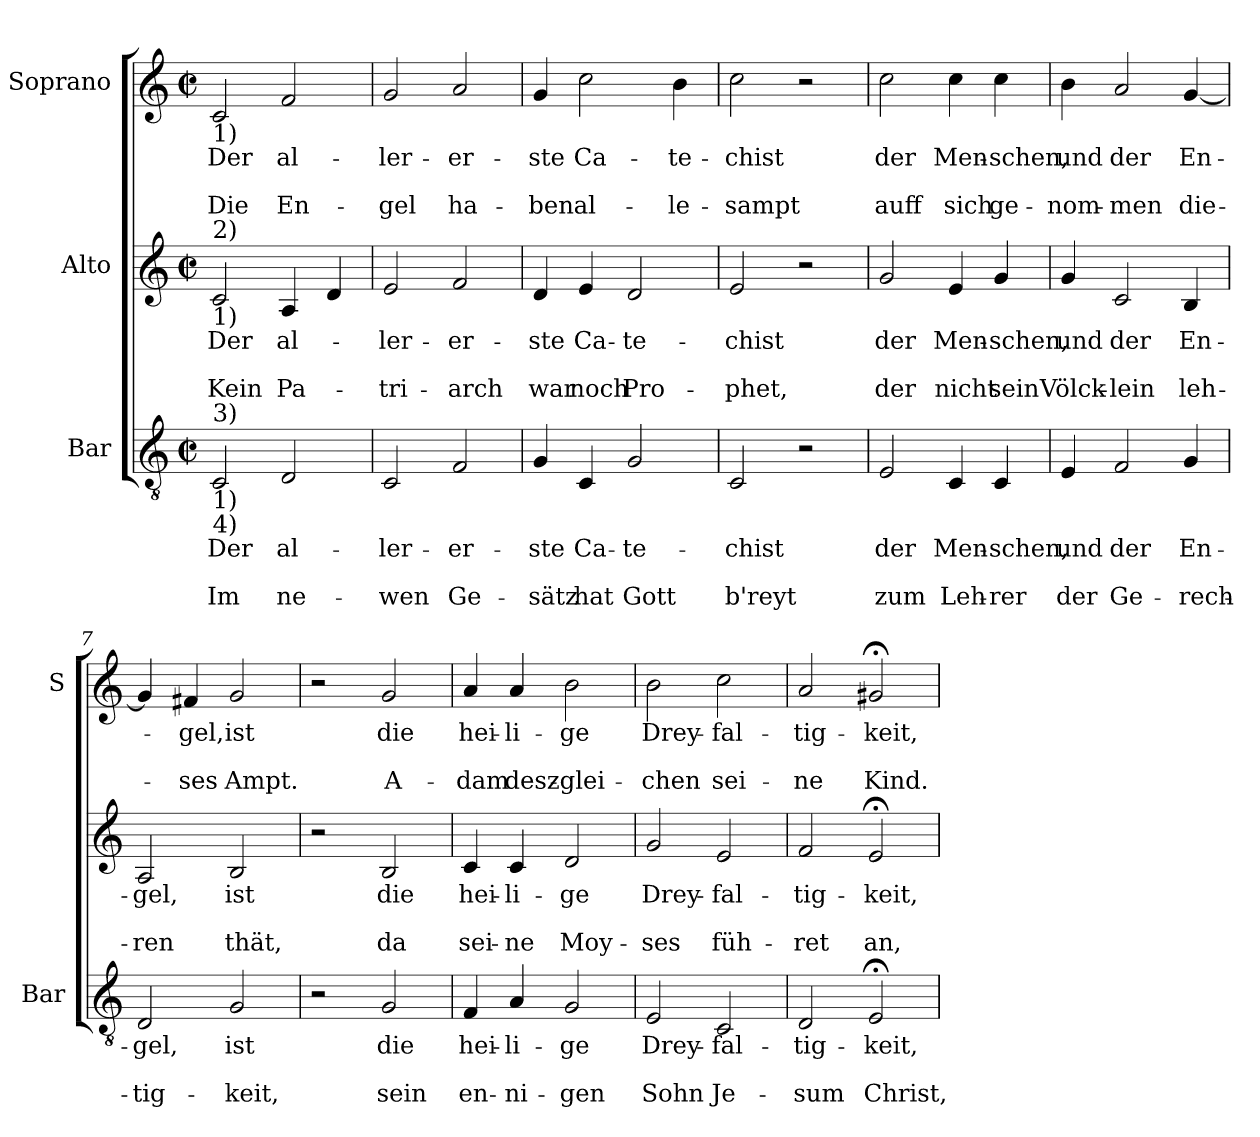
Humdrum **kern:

**kern	**text	**text	**text	**kern	**text	**text	**text	**kern	**text	**text	**text
*part3	*part3	*part3	*part3	*part2	*part2	*part2	*part2	*part1	*part1	*part1	*part1
*staff3	*staff3	*staff3	*staff3	*staff2	*staff2	*staff2	*staff2	*staff1	*staff1	*staff1	*staff1
*I"Bar	*	*	*	*I"Alto	*	*	*	*I"Soprano	*	*	*
*I'Bar	*	*	*	*	*	*	*	*I'S	*	*	*
*clefGv2	*	*	*	*clefG2	*	*	*	*clefG2	*	*	*
*k[]	*	*	*	*k[]	*	*	*	*k[]	*	*	*
*C:	*	*	*	*C:	*	*	*	*C:	*	*	*
*M2/2	*	*	*	*M2/2	*	*	*	*M2/2	*	*	*
*met(c|)	*	*	*	*met(c|)	*	*	*	*met(c|)	*	*	*
=1	=1	=1	=1	=1	=1	=1	=1	=1	=1	=1	=1
!	!	!	!	!	!	!	!	!LO:TX:b:t=1)	!	!	!
!	!	!	!	!LO:TX:a:t=2)	!	!	!	!	!	!	!
!	!	!	!	!LO:TX:b:t=1)	!	!	!	!	!	!	!
!LO:TX:a:t=3)	!	!	!	!	!	!	!	!	!	!	!
!LO:TX:b:t=1)	!	!	!	!	!	!	!	!	!	!	!
!LO:TX:b:t=4)	!	!	!	!	!	!	!	!	!	!	!
!	!LO:LY:b	!	!LO:LY:b	!	!LO:LY:b	!	!LO:LY:b	!	!LO:LY:b	!	!LO:LY:b
2C/	Der	.	Im	2c/	Der	.	Kein	2c/	Der	.	Die
!	!LO:LY:b	!	!LO:LY:b	!	!LO:LY:b	!	!LO:LY:b	!	!LO:LY:b	!	!LO:LY:b
2D/	al-	.	ne-	4A/	al-	.	Pa-	2f/	al-	.	En-
.	.	.	.	4d/	.	.	.	.	.	.	.
=2	=2	=2	=2	=2	=2	=2	=2	=2	=2	=2	=2
!	!LO:LY:b	!	!LO:LY:b	!	!LO:LY:b	!	!LO:LY:b	!	!LO:LY:b	!	!LO:LY:b
2C/	-ler-	.	-wen	2e/	-ler-	.	-tri-	2g/	-ler-	.	-gel
!	!LO:LY:b	!	!LO:LY:b	!	!LO:LY:b	!	!LO:LY:b	!	!LO:LY:b	!	!LO:LY:b
2F/	-er-	.	Ge-	2f/	-er-	.	-arch	2a/	-er-	.	ha-
=3	=3	=3	=3	=3	=3	=3	=3	=3	=3	=3	=3
!	!LO:LY:b	!	!LO:LY:b	!	!LO:LY:b	!	!LO:LY:b	!	!LO:LY:b	!	!LO:LY:b
4G/	-ste	.	-sätz	4d/	-ste	.	war	4g/	-ste	.	-ben
!	!LO:LY:b	!	!LO:LY:b	!	!LO:LY:b	!	!LO:LY:b	!	!LO:LY:b	!	!LO:LY:b
4C/	Ca-	.	hat	4e/	Ca-	.	noch	2cc\	Ca-	.	al-
!	!LO:LY:b	!	!LO:LY:b	!	!LO:LY:b	!	!LO:LY:b	!	!	!	!
2G/	-te-	.	Gott	2d/	-te-	.	Pro-	.	.	.	.
!	!	!	!	!	!	!	!	!	!LO:LY:b	!	!LO:LY:b
.	.	.	.	.	.	.	.	4b\	-te-	.	-le-
=4	=4	=4	=4	=4	=4	=4	=4	=4	=4	=4	=4
!	!LO:LY:b	!	!LO:LY:b	!	!LO:LY:b	!	!LO:LY:b	!	!LO:LY:b	!	!LO:LY:b
2C/	-chist	.	b'reyt	2e/	-chist	.	-phet,	2cc\	-chist	.	-sampt
2r	.	.	.	2r	.	.	.	2r	.	.	.
=5	=5	=5	=5	=5	=5	=5	=5	=5	=5	=5	=5
!	!LO:LY:b	!	!LO:LY:b	!	!LO:LY:b	!	!LO:LY:b	!	!LO:LY:b	!	!LO:LY:b
2E/	der	.	zum	2g/	der	.	der	2cc\	der	.	auff
!	!LO:LY:b	!	!LO:LY:b	!	!LO:LY:b	!	!LO:LY:b	!	!LO:LY:b	!	!LO:LY:b
4C/	Men-	.	Leh-	4e/	Men-	.	nicht	4cc\	Men-	.	sich
!	!LO:LY:b	!	!LO:LY:b	!	!LO:LY:b	!	!LO:LY:b	!	!LO:LY:b	!	!LO:LY:b
4C/	-schen,	.	-rer	4g/	-schen,	.	sein	4cc\	-schen,	.	ge-
!!LO:LB:g=z
=6	=6	=6	=6	=6	=6	=6	=6	=6	=6	=6	=6
!	!LO:LY:b	!	!LO:LY:b	!	!LO:LY:b	!	!LO:LY:b	!	!LO:LY:b	!	!LO:LY:b
4E/	und	.	der	4g/	und	.	Völck-	4b\	und	.	-nom-
!	!LO:LY:b	!	!LO:LY:b	!	!LO:LY:b	!	!LO:LY:b	!	!LO:LY:b	!	!LO:LY:b
2F/	der	.	Ge-	2c/	der	.	-lein	2a/	der	.	-men
!	!LO:LY:b	!	!LO:LY:b	!	!LO:LY:b	!	!LO:LY:b	!	!LO:LY:b	!	!LO:LY:b
4G/	En-	.	-rech-	4B/	En-	.	leh-	[4g/	En-	.	die-
=7	=7	=7	=7	=7	=7	=7	=7	=7	=7	=7	=7
!	!LO:LY:b	!	!LO:LY:b	!	!LO:LY:b	!	!LO:LY:b	!	!	!	!
2D/	-gel,	.	-tig-	2A/	-gel,	.	-ren	4g/]	.	.	.
!	!	!	!	!	!	!	!	!	!LO:LY:b	!	!LO:LY:b
.	.	.	.	.	.	.	.	4f#X/	-gel,	.	-ses
!	!LO:LY:b	!	!LO:LY:b	!	!LO:LY:b	!	!LO:LY:b	!	!LO:LY:b	!	!LO:LY:b
2G/	ist	.	-keit,	2B/	ist	.	thät,	2g/	ist	.	Ampt.
=8	=8	=8	=8	=8	=8	=8	=8	=8	=8	=8	=8
2r	.	.	.	2r	.	.	.	2r	.	.	.
!	!LO:LY:b	!	!LO:LY:b	!	!LO:LY:b	!	!LO:LY:b	!	!LO:LY:b	!	!LO:LY:b
2G/	die	.	sein	2B/	die	.	da	2g/	die	.	A-
=9	=9	=9	=9	=9	=9	=9	=9	=9	=9	=9	=9
!	!LO:LY:b	!	!LO:LY:b	!	!LO:LY:b	!	!LO:LY:b	!	!LO:LY:b	!	!LO:LY:b
4F/	hei-	.	en-	4c/	hei-	.	sei-	4a/	hei-	.	-dam
!	!LO:LY:b	!	!LO:LY:b	!	!LO:LY:b	!	!LO:LY:b	!	!LO:LY:b	!	!LO:LY:b
4A/	-li-	.	-ni-	4c/	-li-	.	-ne	4a/	-li-	.	desz-
!	!LO:LY:b	!	!LO:LY:b	!	!LO:LY:b	!	!LO:LY:b	!	!LO:LY:b	!	!LO:LY:b
2G/	-ge	.	-gen	2d/	-ge	.	Moy-	2b\	-ge	.	-glei-
=10	=10	=10	=10	=10	=10	=10	=10	=10	=10	=10	=10
!	!LO:LY:b	!	!LO:LY:b	!	!LO:LY:b	!	!LO:LY:b	!	!LO:LY:b	!	!LO:LY:b
2E/	Drey-	.	Sohn	2g/	Drey-	.	-ses	2b\	Drey-	.	-chen
!	!LO:LY:b	!	!LO:LY:b	!	!LO:LY:b	!	!LO:LY:b	!	!LO:LY:b	!	!LO:LY:b
2C/	-fal-	.	Je-	2e/	-fal-	.	füh-	2cc\	-fal-	.	sei-
=11	=11	=11	=11	=11	=11	=11	=11	=11	=11	=11	=11
!	!LO:LY:b	!	!LO:LY:b	!	!LO:LY:b	!	!LO:LY:b	!	!LO:LY:b	!	!LO:LY:b
2D/	-tig-	.	-sum	2f/	-tig-	.	-ret	2a/	-tig-	.	-ne
!	!LO:LY:b	!	!LO:LY:b	!	!LO:LY:b	!	!LO:LY:b	!	!LO:LY:b	!	!LO:LY:b
2E;</	-keit,	.	Christ,	2e;</	-keit,	.	an,	2g#X;</	-keit,	.	Kind.
=	=	=	=	=	=	=	=	=	=	=	=
*-	*-	*-	*-	*-	*-	*-	*-	*-	*-	*-	*-
